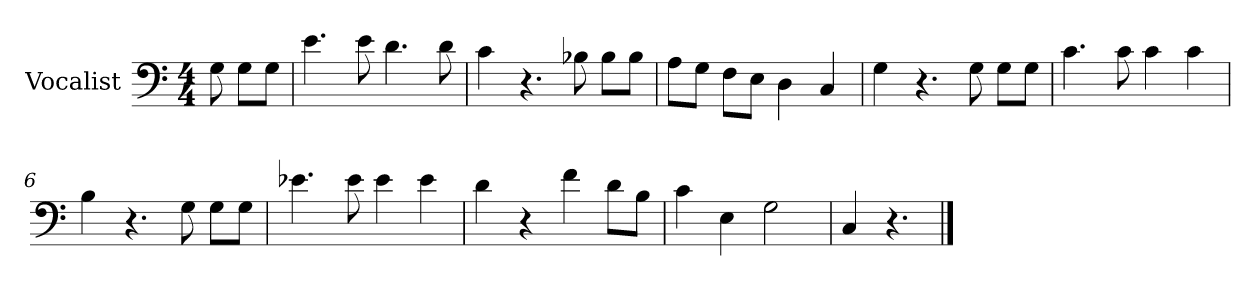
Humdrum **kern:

**kern
*part1
*staff1
*I"Vocalist
*k[]
*C:
*M4/4
=
8G
8GL
8GJ
=1
4.e
8e
4.d
8d
=2
4c
4.r
8B-X
8B-L
8B-J
=3
8AL
8GJ
8FL
8EJ
4D
4C
=4
4G
4.r
8G
8GL
8GJ
=5
4.c
8c
4c
4c
=6
4B
4.r
8G
8GL
8GJ
=7
4.e-X
8e-
4e-
4e-
=8
4d
4r
4f
8dL
8BJ
=9
4c
4E
2G
=10
4C
4.r
==
*-
